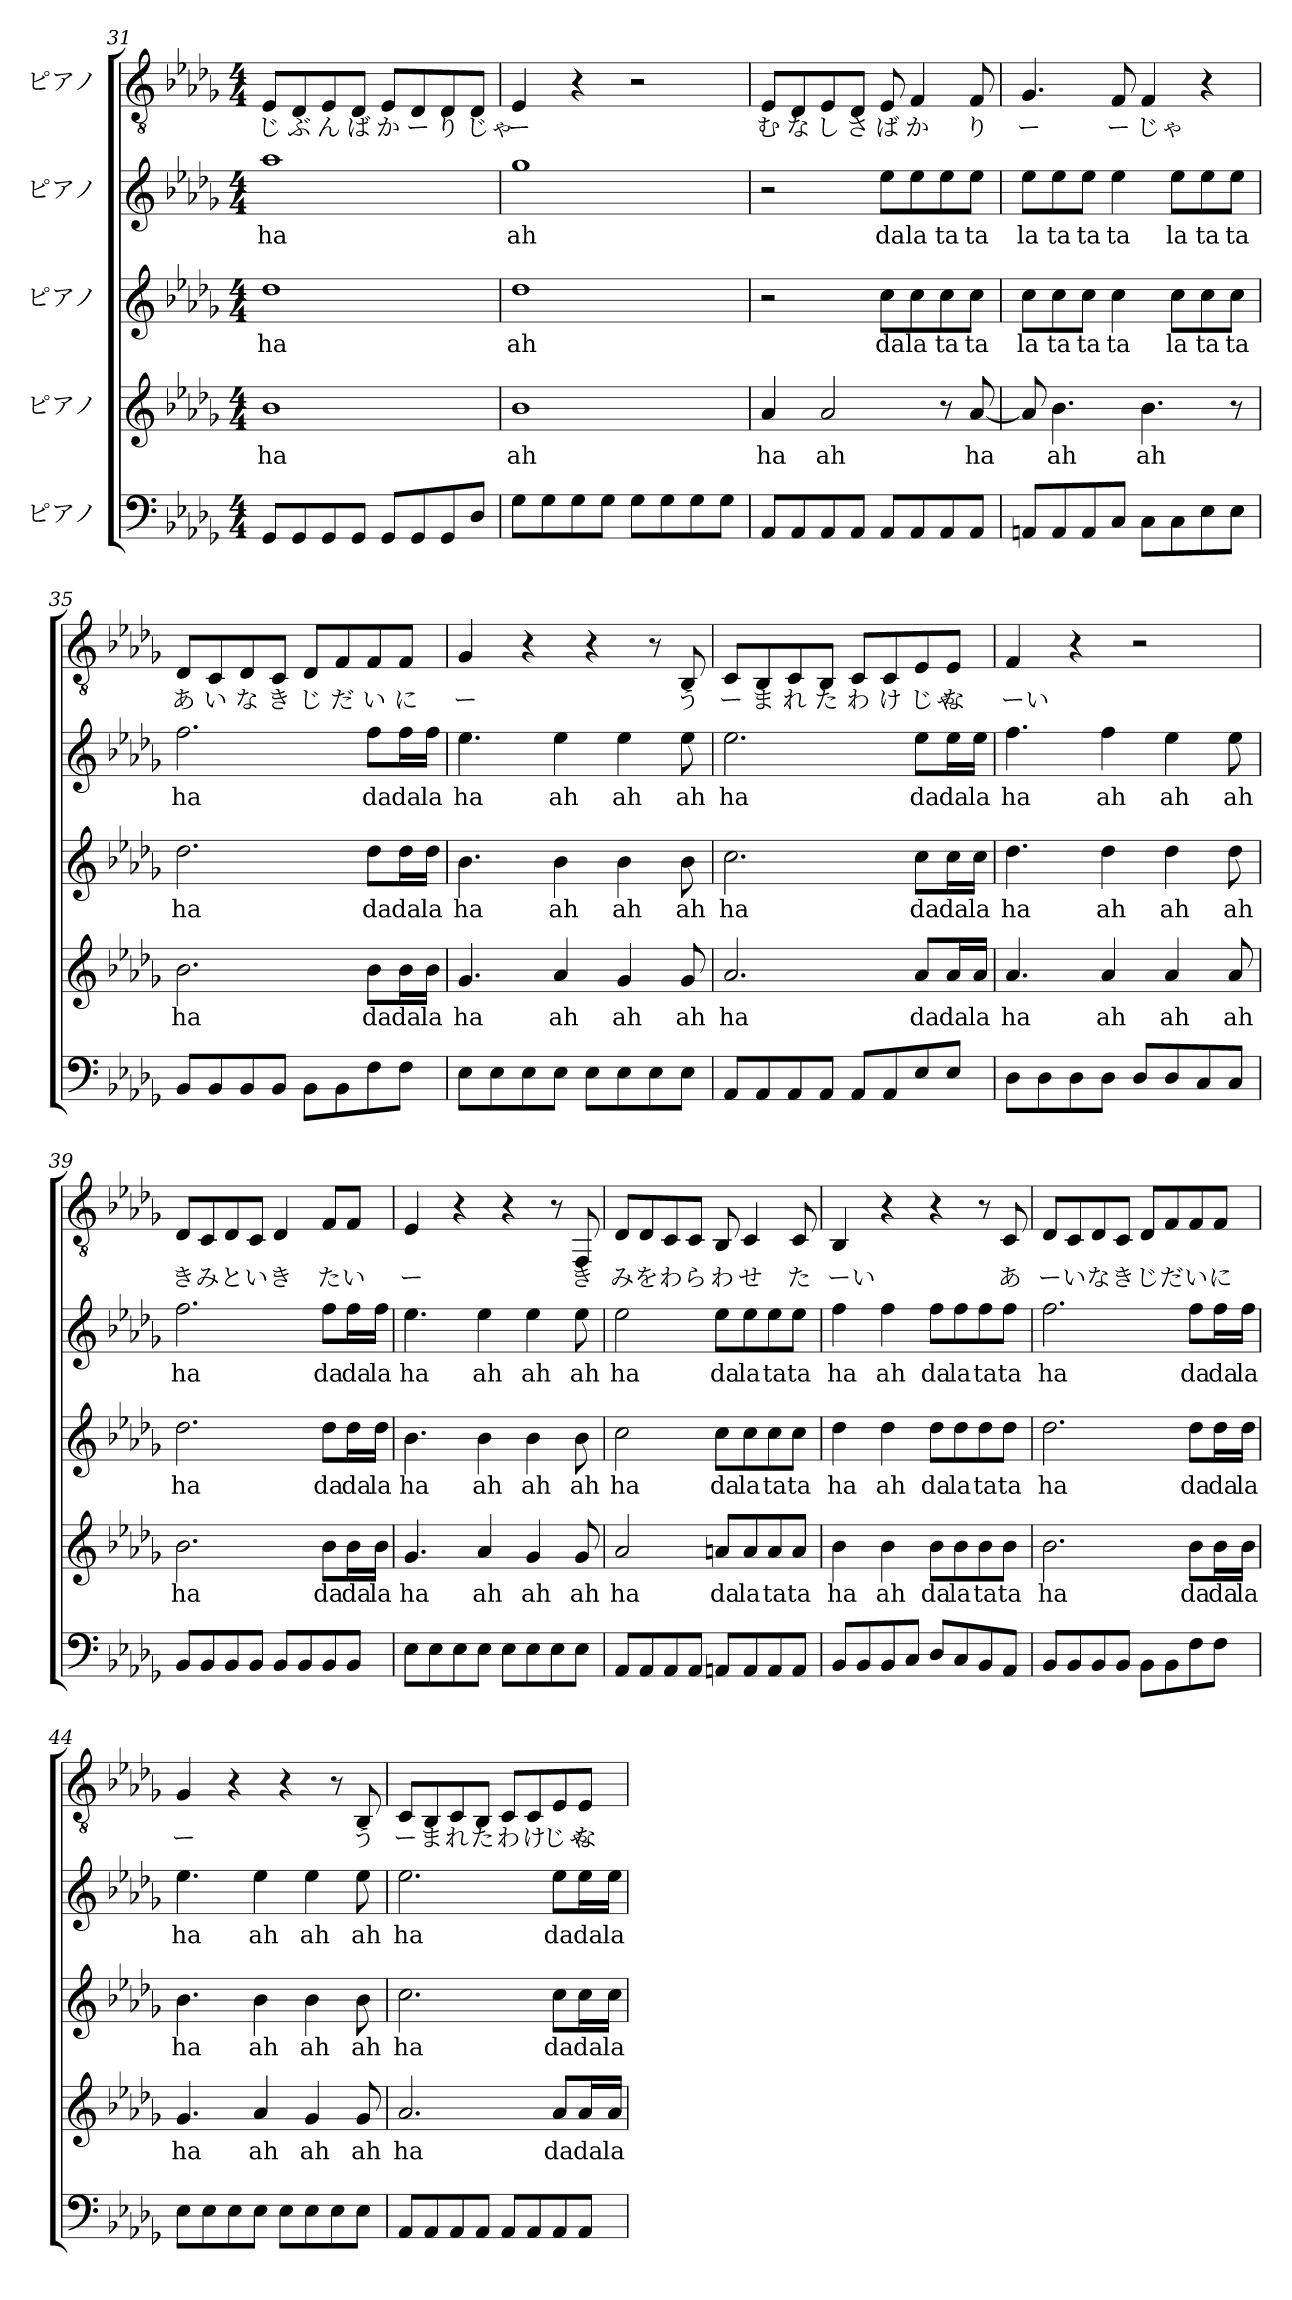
**kern	**kern	**text	**kern	**text	**kern	**text	**kern	**text
*part5	*part4	*part4	*part3	*part3	*part2	*part2	*part1	*part1
*staff5	*staff4	*staff4	*staff3	*staff3	*staff2	*staff2	*staff1	*staff1
*I"ピアノ	*I"ピアノ	*	*I"ピアノ	*	*I"ピアノ	*	*I"ピアノ	*
*clefF4	*clefG2	*	*clefG2	*	*clefG2	*	*clefGv2	*
*k[b-e-a-d-g-]	*k[b-e-a-d-g-]	*	*k[b-e-a-d-g-]	*	*k[b-e-a-d-g-]	*	*k[b-e-a-d-g-]	*
*M4/4	*M4/4	*	*M4/4	*	*M4/4	*	*M4/4	*
=31	=31	=31	=31	=31	=31	=31	=31	=31
8GG-L	1b-	ha	1dd-	ha	1aa-	ha	8E-L	じ
8GG-	.	.	.	.	.	.	8D-	ぶ
8GG-	.	.	.	.	.	.	8E-	ん
8GG-J	.	.	.	.	.	.	8D-J	ば
8GG-L	.	.	.	.	.	.	8E-L	か
8GG-	.	.	.	.	.	.	8D-	ー
8GG-	.	.	.	.	.	.	8D-	り
8D-J	.	.	.	.	.	.	8D-J	じゃ
=32	=32	=32	=32	=32	=32	=32	=32	=32
8G-L	1b-	ah	1dd-	ah	1gg-	ah	4E-	ー
8G-	.	.	.	.	.	.	.	.
8G-	.	.	.	.	.	.	4r	.
8G-J	.	.	.	.	.	.	.	.
8G-L	.	.	.	.	.	.	2r	.
8G-	.	.	.	.	.	.	.	.
8G-	.	.	.	.	.	.	.	.
8G-J	.	.	.	.	.	.	.	.
=33	=33	=33	=33	=33	=33	=33	=33	=33
8AA-L	4a-	ha	2r	.	2r	.	8E-L	む
8AA-	.	.	.	.	.	.	8D-	な
8AA-	2a-	ah	.	.	.	.	8E-	し
8AA-J	.	.	.	.	.	.	8D-J	さ
8AA-L	.	.	8ccL	da	8ee-L	da	8E-	ば
8AA-	.	.	8cc	la	8ee-	la	4F	か
8AA-	8r	.	8cc	ta	8ee-	ta	.	.
8AA-J	[8a-	ha	8ccJ	ta	8ee-J	ta	8F	り
=34	=34	=34	=34	=34	=34	=34	=34	=34
8AAnL	8a-]	.	8ccL	la	8ee-L	la	4.G-	ー
8AA	4.b-	ah	8cc	ta	8ee-	ta	.	.
8AA	.	.	8ccJ	ta	8ee-J	ta	.	.
8CJ	.	.	4cc	ta	4ee-	ta	8F	ー
8CL	4.b-	ah	.	.	.	.	4F	じゃ
8C	.	.	8ccL	la	8ee-L	la	.	.
8E-	.	.	8cc	ta	8ee-	ta	4r	.
8E-J	8r	.	8ccJ	ta	8ee-J	ta	.	.
=35	=35	=35	=35	=35	=35	=35	=35	=35
8BB-L	2.b-	ha	2.dd-	ha	2.ff	ha	8D-L	あ
8BB-	.	.	.	.	.	.	8C	い
8BB-	.	.	.	.	.	.	8D-	な
8BB-J	.	.	.	.	.	.	8CJ	き
8BB-L	.	.	.	.	.	.	8D-L	じ
8BB-	.	.	.	.	.	.	8F	だ
8F	8b-L	da	8dd-L	da	8ffL	da	8F	い
8FJ	16b-L	da	16dd-L	da	16ffL	da	8FJ	に
.	16b-JJ	la	16dd-JJ	la	16ffJJ	la	.	.
=36	=36	=36	=36	=36	=36	=36	=36	=36
8E-L	4.g-	ha	4.b-	ha	4.ee-	ha	4G-	ー
8E-	.	.	.	.	.	.	.	.
8E-	.	.	.	.	.	.	4r	.
8E-J	4a-	ah	4b-	ah	4ee-	ah	.	.
8E-L	.	.	.	.	.	.	4r	.
8E-	4g-	ah	4b-	ah	4ee-	ah	.	.
8E-	.	.	.	.	.	.	8r	.
8E-J	8g-	ah	8b-	ah	8ee-	ah	8BB-	う
=37	=37	=37	=37	=37	=37	=37	=37	=37
8AA-L	2.a-	ha	2.cc	ha	2.ee-	ha	8CL	ー
8AA-	.	.	.	.	.	.	8BB-	ま
8AA-	.	.	.	.	.	.	8C	れ
8AA-J	.	.	.	.	.	.	8BB-J	た
8AA-L	.	.	.	.	.	.	8CL	わ
8AA-	.	.	.	.	.	.	8C	け
8E-	8a-L	da	8ccL	da	8ee-L	da	8E-	じゃ
8E-J	16a-L	da	16ccL	da	16ee-L	da	8E-J	な
.	16a-JJ	la	16ccJJ	la	16ee-JJ	la	.	.
=38	=38	=38	=38	=38	=38	=38	=38	=38
8D-L	4.a-	ha	4.dd-	ha	4.ff	ha	4F	ーい
8D-	.	.	.	.	.	.	.	.
8D-	.	.	.	.	.	.	4r	.
8D-J	4a-	ah	4dd-	ah	4ff	ah	.	.
8D-L	.	.	.	.	.	.	2r	.
8D-	4a-	ah	4dd-	ah	4ee-	ah	.	.
8C	.	.	.	.	.	.	.	.
8CJ	8a-	ah	8dd-	ah	8ee-	ah	.	.
=39	=39	=39	=39	=39	=39	=39	=39	=39
8BB-L	2.b-	ha	2.dd-	ha	2.ff	ha	8D-L	き
8BB-	.	.	.	.	.	.	8C	み
8BB-	.	.	.	.	.	.	8D-	と
8BB-J	.	.	.	.	.	.	8CJ	い
8BB-L	.	.	.	.	.	.	4D-	き
8BB-	.	.	.	.	.	.	.	.
8BB-	8b-L	da	8dd-L	da	8ffL	da	8FL	た
8BB-J	16b-L	da	16dd-L	da	16ffL	da	8FJ	い
.	16b-JJ	la	16dd-JJ	la	16ffJJ	la	.	.
=40	=40	=40	=40	=40	=40	=40	=40	=40
8E-L	4.g-	ha	4.b-	ha	4.ee-	ha	4E-	ー
8E-	.	.	.	.	.	.	.	.
8E-	.	.	.	.	.	.	4r	.
8E-J	4a-	ah	4b-	ah	4ee-	ah	.	.
8E-L	.	.	.	.	.	.	4r	.
8E-	4g-	ah	4b-	ah	4ee-	ah	.	.
8E-	.	.	.	.	.	.	8r	.
8E-J	8g-	ah	8b-	ah	8ee-	ah	8FF	き
=41	=41	=41	=41	=41	=41	=41	=41	=41
8AA-L	2a-	ha	2cc	ha	2ee-	ha	8D-L	み
8AA-	.	.	.	.	.	.	8D-	を
8AA-	.	.	.	.	.	.	8C	わ
8AA-J	.	.	.	.	.	.	8CJ	ら
8AAnL	8anL	da	8ccL	da	8ee-L	da	8BB-	わ
8AA	8a	la	8cc	la	8ee-	la	4C	せ
8AA	8a	ta	8cc	ta	8ee-	ta	.	.
8AAJ	8aJ	ta	8ccJ	ta	8ee-J	ta	8C	た
=42	=42	=42	=42	=42	=42	=42	=42	=42
8BB-L	4b-	ha	4dd-	ha	4ff	ha	4BB-	ーい
8BB-	.	.	.	.	.	.	.	.
8BB-	4b-	ah	4dd-	ah	4ff	ah	4r	.
8CJ	.	.	.	.	.	.	.	.
8D-L	8b-L	da	8dd-L	da	8ffL	da	4r	.
8C	8b-	la	8dd-	la	8ff	la	.	.
8BB-	8b-	ta	8dd-	ta	8ff	ta	8r	.
8AA-J	8b-J	ta	8dd-J	ta	8ffJ	ta	8C	あ
=43	=43	=43	=43	=43	=43	=43	=43	=43
8BB-L	2.b-	ha	2.dd-	ha	2.ff	ha	8D-L	ー
8BB-	.	.	.	.	.	.	8C	い
8BB-	.	.	.	.	.	.	8D-	な
8BB-J	.	.	.	.	.	.	8CJ	き
8BB-L	.	.	.	.	.	.	8D-L	じ
8BB-	.	.	.	.	.	.	8F	だ
8F	8b-L	da	8dd-L	da	8ffL	da	8F	い
8FJ	16b-L	da	16dd-L	da	16ffL	da	8FJ	に
.	16b-JJ	la	16dd-JJ	la	16ffJJ	la	.	.
=44	=44	=44	=44	=44	=44	=44	=44	=44
8E-L	4.g-	ha	4.b-	ha	4.ee-	ha	4G-	ー
8E-	.	.	.	.	.	.	.	.
8E-	.	.	.	.	.	.	4r	.
8E-J	4a-	ah	4b-	ah	4ee-	ah	.	.
8E-L	.	.	.	.	.	.	4r	.
8E-	4g-	ah	4b-	ah	4ee-	ah	.	.
8E-	.	.	.	.	.	.	8r	.
8E-J	8g-	ah	8b-	ah	8ee-	ah	8BB-	う
=45	=45	=45	=45	=45	=45	=45	=45	=45
8AA-L	2.a-	ha	2.cc	ha	2.ee-	ha	8CL	ー
8AA-	.	.	.	.	.	.	8BB-	ま
8AA-	.	.	.	.	.	.	8C	れ
8AA-J	.	.	.	.	.	.	8BB-J	た
8AA-L	.	.	.	.	.	.	8CL	わ
8AA-	.	.	.	.	.	.	8C	け
8AA-	8a-L	da	8ccL	da	8ee-L	da	8E-	じゃ
8AA-J	16a-L	da	16ccL	da	16ee-L	da	8E-J	な
.	16a-JJ	la	16ccJJ	la	16ee-JJ	la	.	.
=	=	=	=	=	=	=	=	=
*-	*-	*-	*-	*-	*-	*-	*-	*-
